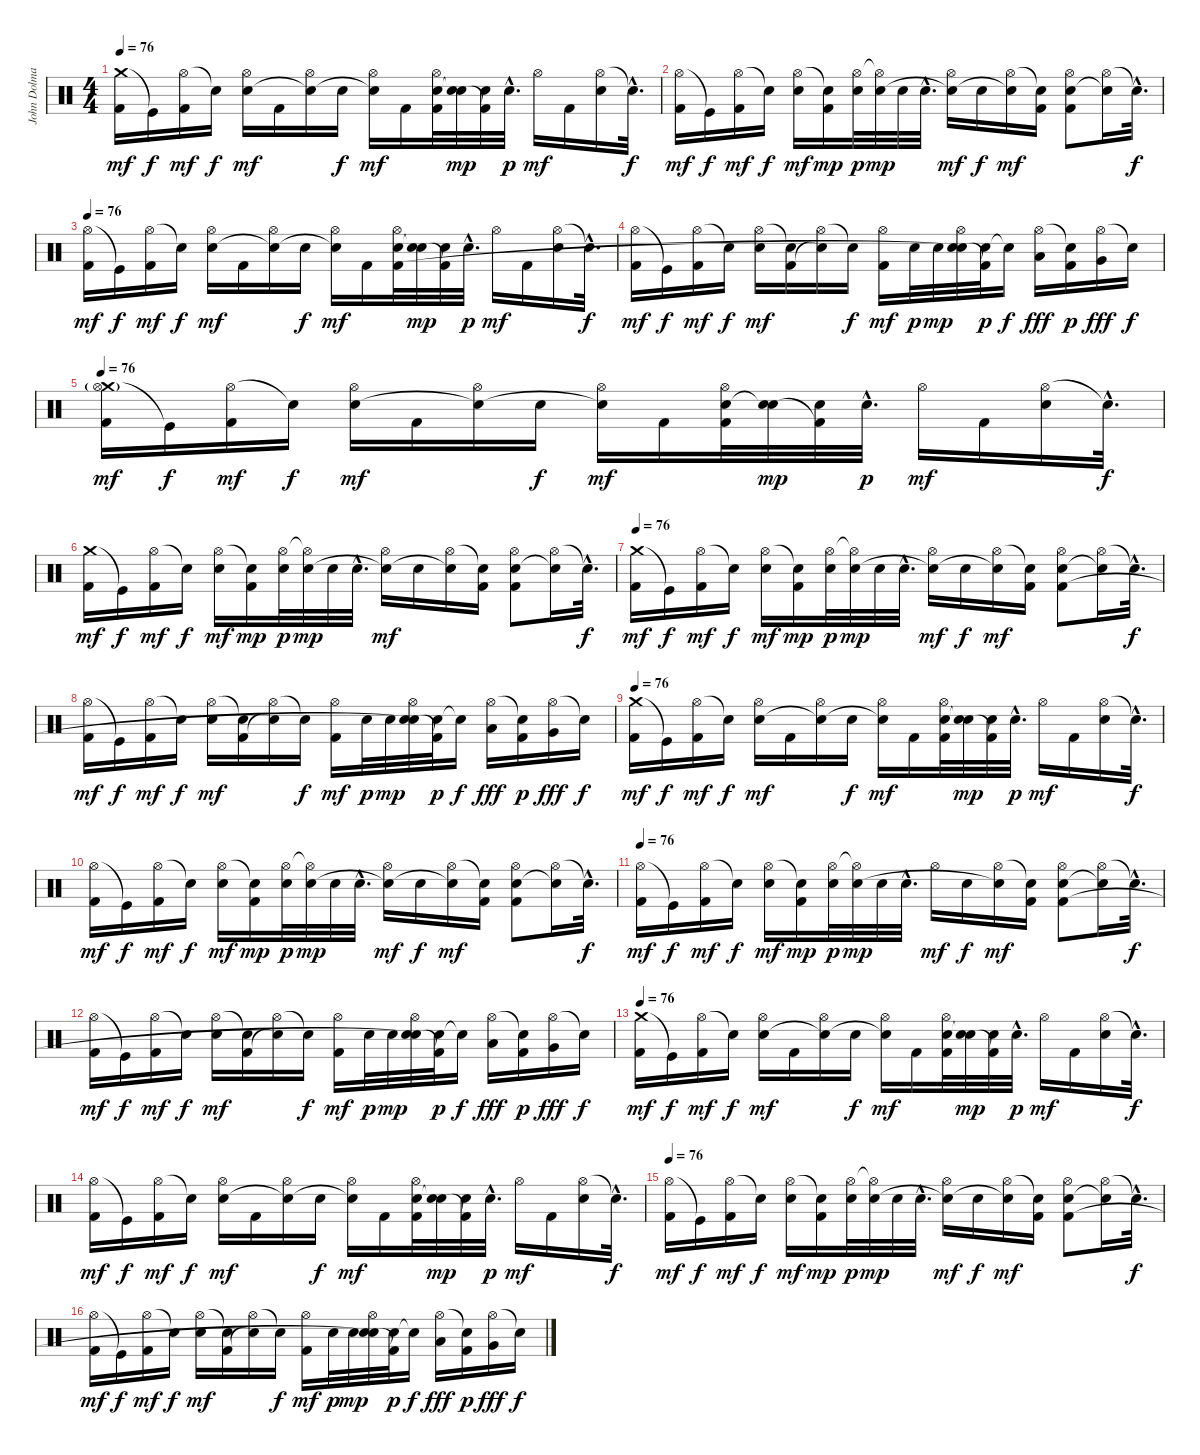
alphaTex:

\track ("John Dolmayan" "John Dolma") {instrument percussion}
\staff {score}
\articulation defaults
\ts (4 4)
\tempo 76
\clef neutral
\ks c
("Crash medium (hit)" "Kick (hit) 2").16{dy mf} "Kick (hit)"{t}.16{dy f} ("Hi-Hat (open)" "Kick (hit) 2").16{dy mf} "Snare (hit)"{t}.16{dy f} ("Hi-Hat (open)" "Electric Snare (hit)").16{dy mf} "Kick (hit) 2".16 ("Hi-Hat (open)" "Snare (hit)"{t}).16 "Electric Snare (hit)".16{dy f} ("Hi-Hat (open)" "Snare (hit)"{t}).16{dy mf} "Kick (hit) 2".16 ("Hi-Hat (open)" "Electric Snare (hit)" "Kick (hit) 2").32 ("Electric Snare (hit)" "Snare (hit)"{t}).32{dy mp} ("Electric Snare (hit)" "Kick (hit) 2"{t}).32 "Electric Snare (hit)"{hac}.32{d dy p} "Hi-Hat (open)".16{dy mf} "Kick (hit) 2".16 ("Hi-Hat (open)" "Electric Snare (hit)").16 "Electric Snare (hit)"{hac t}.32{d dy f} |
("Hi-Hat (open)" "Kick (hit) 2").16{dy mf} "Kick (hit)"{t}.16{dy f} ("Hi-Hat (open)" "Kick (hit) 2").16{dy mf} "Snare (hit)"{t}.16{dy f} ("Hi-Hat (open)" "Electric Snare (hit)").16{dy mf} ("Snare (hit)"{t} "Kick (hit) 2").16{dy mp} ("Hi-Hat (open)" "Electric Snare (hit)").32{dy p} ("Hi-Hat (open)"{t} "Electric Snare (hit)").32{dy mp} "Electric Snare (hit)".32 "Electric Snare (hit)"{hac}.32{d} ("Hi-Hat (open)" "Electric Snare (hit)"{t}).16{dy mf} "Electric Snare (hit)".16{dy f} ("Hi-Hat (open)" "Electric Snare (hit)"{t}).16{dy mf} ("Snare (hit)"{t} "Kick (hit) 2").16 ("Hi-Hat (open)" "Electric Snare (hit)" "Kick (hit) 2").8 ("Hi-Hat (open)" "Electric Snare (hit)"{t}).16 "Snare (hit)"{hac t}.32{d dy f} |
\tempo 76
("Hi-Hat (open)" "Kick (hit) 2").16{dy mf} "Kick (hit)"{t}.16{dy f} ("Hi-Hat (open)" "Kick (hit) 2").16{dy mf} "Snare (hit)"{t}.16{dy f} ("Hi-Hat (open)" "Electric Snare (hit)").16{dy mf} "Kick (hit) 2".16 ("Hi-Hat (open)" "Snare (hit)"{t}).16 "Electric Snare (hit)".16{dy f} ("Hi-Hat (open)" "Snare (hit)"{t}).16{dy mf} "Kick (hit) 2".16 ("Hi-Hat (open)" "Electric Snare (hit)" "Kick (hit) 2").32 ("Electric Snare (hit)" "Snare (hit)"{t}).32{dy mp} ("Electric Snare (hit)" "Kick (hit) 2"{t}).32 "Electric Snare (hit)"{hac}.32{d dy p} "Hi-Hat (open)".16{dy mf} "Kick (hit) 2".16 ("Hi-Hat (open)" "Electric Snare (hit)").16 "Electric Snare (hit)"{hac t}.32{d dy f} |
("Hi-Hat (open)" "Kick (hit) 2").16{dy mf} "Kick (hit)"{t}.16{dy f} ("Hi-Hat (open)" "Kick (hit) 2").16{dy mf} "Snare (hit)"{t}.16{dy f} ("Hi-Hat (open)" "Electric Snare (hit)").16{dy mf} ("Snare (hit)"{t} "Kick (hit) 2").16 ("Hi-Hat (open)" "Snare (hit)"{t}).16 "Snare (hit)"{t}.16{dy f} ("Hi-Hat (open)" "Kick (hit) 2").16{dy mf} "Electric Snare (hit)".32{dy p} "Electric Snare (hit)".32{dy mp} ("Hi-Hat (open)" "Electric Snare (hit)" "Snare (hit)"{t}).32 ("Electric Snare (hit)" "Kick (hit) 2"{t}).32{dy p} "Electric Snare (hit)"{t}.16{dy f} ("Hi-Hat (open)" "Low Tom (hit)").16{dy fff} ("Snare (hit)"{t} "Kick (hit) 2").16{dy p} ("Hi-Hat (open)" "Very Low Tom (hit)").16{dy fff} "Snare (hit)"{t}.16{dy f} |
\tempo 76
("Crash medium (hit)" "Hi-Hat (open)"{g} "Kick (hit) 2").16{dy mf} "Kick (hit)"{t}.16{dy f} ("Hi-Hat (open)" "Kick (hit) 2").16{dy mf} "Snare (hit)"{t}.16{dy f} ("Hi-Hat (open)" "Electric Snare (hit)").16{dy mf} "Kick (hit) 2".16 ("Hi-Hat (open)" "Snare (hit)"{t}).16 "Electric Snare (hit)".16{dy f} ("Hi-Hat (open)" "Snare (hit)"{t}).16{dy mf} "Kick (hit) 2".16 ("Hi-Hat (open)" "Electric Snare (hit)" "Kick (hit) 2").32 ("Electric Snare (hit)" "Snare (hit)"{t}).32{dy mp} ("Electric Snare (hit)" "Kick (hit) 2"{t}).32 "Electric Snare (hit)"{hac}.32{d dy p} "Hi-Hat (open)".16{dy mf} "Kick (hit) 2".16 ("Hi-Hat (open)" "Electric Snare (hit)").16 "Electric Snare (hit)"{hac t}.32{d dy f} |
("Crash medium (hit)" "Kick (hit) 2").16{dy mf} "Kick (hit)"{t}.16{dy f} ("Hi-Hat (open)" "Kick (hit) 2").16{dy mf} "Snare (hit)"{t}.16{dy f} ("Hi-Hat (open)" "Electric Snare (hit)").16{dy mf} ("Snare (hit)"{t} "Kick (hit) 2").16{dy mp} ("Hi-Hat (open)" "Electric Snare (hit)").32{dy p} ("Hi-Hat (open)"{t} "Electric Snare (hit)").32{dy mp} "Electric Snare (hit)".32 "Electric Snare (hit)"{hac}.32{d} ("Hi-Hat (open)" "Electric Snare (hit)"{t}).16{dy mf} "Electric Snare (hit)".16 ("Hi-Hat (open)" "Electric Snare (hit)"{t}).16 ("Snare (hit)"{t} "Kick (hit) 2").16 ("Hi-Hat (open)" "Electric Snare (hit)" "Kick (hit) 2").8 ("Hi-Hat (open)" "Electric Snare (hit)"{t}).16 "Snare (hit)"{hac t}.32{d dy f} |
\tempo 76
("Crash medium (hit)" "Kick (hit) 2").16{dy mf} "Kick (hit)"{t}.16{dy f} ("Hi-Hat (open)" "Kick (hit) 2").16{dy mf} "Snare (hit)"{t}.16{dy f} ("Hi-Hat (open)" "Electric Snare (hit)").16{dy mf} ("Snare (hit)"{t} "Kick (hit) 2").16{dy mp} ("Hi-Hat (open)" "Electric Snare (hit)").32{dy p} ("Hi-Hat (open)"{t} "Electric Snare (hit)").32{dy mp} "Electric Snare (hit)".32 "Electric Snare (hit)"{hac}.32{d} ("Hi-Hat (open)" "Electric Snare (hit)"{t}).16{dy mf} "Electric Snare (hit)".16{dy f} ("Hi-Hat (open)" "Electric Snare (hit)"{t}).16{dy mf} ("Snare (hit)"{t} "Kick (hit) 2").16 ("Hi-Hat (open)" "Electric Snare (hit)" "Kick (hit) 2").8 ("Hi-Hat (open)" "Electric Snare (hit)"{t}).16 "Snare (hit)"{hac t}.32{d dy f} |
("Hi-Hat (open)" "Kick (hit) 2").16{dy mf} "Kick (hit)"{t}.16{dy f} ("Hi-Hat (open)" "Kick (hit) 2").16{dy mf} "Snare (hit)"{t}.16{dy f} ("Hi-Hat (open)" "Electric Snare (hit)").16{dy mf} ("Snare (hit)"{t} "Kick (hit) 2").16 ("Hi-Hat (open)" "Snare (hit)"{t}).16 "Snare (hit)"{t}.16{dy f} ("Hi-Hat (open)" "Kick (hit) 2").16{dy mf} "Electric Snare (hit)".32{dy p} "Electric Snare (hit)".32{dy mp} ("Hi-Hat (open)" "Electric Snare (hit)" "Snare (hit)"{t}).32 ("Electric Snare (hit)" "Kick (hit) 2"{t}).32{dy p} "Electric Snare (hit)"{t}.16{dy f} ("Hi-Hat (open)" "Low Tom (hit)").16{dy fff} ("Snare (hit)"{t} "Kick (hit) 2").16{dy p} ("Hi-Hat (open)" "Very Low Tom (hit)").16{dy fff} "Snare (hit)"{t}.16{dy f} |
\tempo 76
("Crash medium (hit)" "Kick (hit) 2").16{dy mf} "Kick (hit)"{t}.16{dy f} ("Hi-Hat (open)" "Kick (hit) 2").16{dy mf} "Snare (hit)"{t}.16{dy f} ("Hi-Hat (open)" "Electric Snare (hit)").16{dy mf} "Kick (hit) 2".16 ("Hi-Hat (open)" "Snare (hit)"{t}).16 "Electric Snare (hit)".16{dy f} ("Hi-Hat (open)" "Snare (hit)"{t}).16{dy mf} "Kick (hit) 2".16 ("Hi-Hat (open)" "Electric Snare (hit)" "Kick (hit) 2").32 ("Electric Snare (hit)" "Snare (hit)"{t}).32{dy mp} ("Electric Snare (hit)" "Kick (hit) 2"{t}).32 "Electric Snare (hit)"{hac}.32{d dy p} "Hi-Hat (open)".16{dy mf} "Kick (hit) 2".16 ("Hi-Hat (open)" "Electric Snare (hit)").16 "Electric Snare (hit)"{hac t}.32{d dy f} |
("Hi-Hat (open)" "Kick (hit) 2").16{dy mf} "Kick (hit)"{t}.16{dy f} ("Hi-Hat (open)" "Kick (hit) 2").16{dy mf} "Snare (hit)"{t}.16{dy f} ("Hi-Hat (open)" "Electric Snare (hit)").16{dy mf} ("Snare (hit)"{t} "Kick (hit) 2").16{dy mp} ("Hi-Hat (open)" "Electric Snare (hit)").32{dy p} ("Hi-Hat (open)"{t} "Electric Snare (hit)").32{dy mp} "Electric Snare (hit)".32 "Electric Snare (hit)"{hac}.32{d} ("Hi-Hat (open)" "Electric Snare (hit)"{t}).16{dy mf} "Electric Snare (hit)".16{dy f} ("Hi-Hat (open)" "Electric Snare (hit)"{t}).16{dy mf} ("Snare (hit)"{t} "Kick (hit) 2").16 ("Hi-Hat (open)" "Electric Snare (hit)" "Kick (hit) 2").8 ("Hi-Hat (open)" "Electric Snare (hit)"{t}).16 "Snare (hit)"{hac t}.32{d dy f} |
\tempo 76
("Hi-Hat (open)" "Kick (hit) 2").16{dy mf} "Kick (hit)"{t}.16{dy f} ("Hi-Hat (open)" "Kick (hit) 2").16{dy mf} "Snare (hit)"{t}.16{dy f} ("Hi-Hat (open)" "Electric Snare (hit)").16{dy mf} ("Snare (hit)"{t} "Kick (hit) 2").16{dy mp} ("Hi-Hat (open)" "Electric Snare (hit)").32{dy p} ("Hi-Hat (open)"{t} "Electric Snare (hit)").32{dy mp} "Electric Snare (hit)".32 "Electric Snare (hit)"{hac}.32{d} "Hi-Hat (open)".16{dy mf} "Electric Snare (hit)".16{dy f} ("Hi-Hat (open)" "Electric Snare (hit)"{t}).16{dy mf} ("Snare (hit)"{t} "Kick (hit) 2").16 ("Hi-Hat (open)" "Electric Snare (hit)" "Kick (hit) 2").8 ("Hi-Hat (open)" "Electric Snare (hit)"{t}).16 "Snare (hit)"{hac t}.32{d dy f} |
("Hi-Hat (open)" "Kick (hit) 2").16{dy mf} "Kick (hit)"{t}.16{dy f} ("Hi-Hat (open)" "Kick (hit) 2").16{dy mf} "Snare (hit)"{t}.16{dy f} ("Hi-Hat (open)" "Electric Snare (hit)").16{dy mf} ("Snare (hit)"{t} "Kick (hit) 2").16 ("Hi-Hat (open)" "Snare (hit)"{t}).16 "Snare (hit)"{t}.16{dy f} ("Hi-Hat (open)" "Kick (hit) 2").16{dy mf} "Electric Snare (hit)".32{dy p} "Electric Snare (hit)".32{dy mp} ("Hi-Hat (open)" "Electric Snare (hit)" "Snare (hit)"{t}).32 ("Electric Snare (hit)" "Kick (hit) 2"{t}).32{dy p} "Electric Snare (hit)"{t}.16{dy f} ("Hi-Hat (open)" "Low Tom (hit)").16{dy fff} ("Snare (hit)"{t} "Kick (hit) 2").16{dy p} ("Hi-Hat (open)" "Very Low Tom (hit)").16{dy fff} "Snare (hit)"{t}.16{dy f} |
\tempo 76
("Crash medium (hit)" "Kick (hit) 2").16{dy mf} "Kick (hit)"{t}.16{dy f} ("Hi-Hat (open)" "Kick (hit) 2").16{dy mf} "Snare (hit)"{t}.16{dy f} ("Hi-Hat (open)" "Electric Snare (hit)").16{dy mf} "Kick (hit) 2".16 ("Hi-Hat (open)" "Snare (hit)"{t}).16 "Electric Snare (hit)".16{dy f} ("Hi-Hat (open)" "Snare (hit)"{t}).16{dy mf} "Kick (hit) 2".16 ("Hi-Hat (open)" "Electric Snare (hit)" "Kick (hit) 2").32 ("Electric Snare (hit)" "Snare (hit)"{t}).32{dy mp} ("Electric Snare (hit)" "Kick (hit) 2"{t}).32 "Electric Snare (hit)"{hac}.32{d dy p} "Hi-Hat (open)".16{dy mf} "Kick (hit) 2".16 ("Hi-Hat (open)" "Electric Snare (hit)").16 "Electric Snare (hit)"{hac t}.32{d dy f} |
("Hi-Hat (open)" "Kick (hit) 2").16{dy mf} "Kick (hit)"{t}.16{dy f} ("Hi-Hat (open)" "Kick (hit) 2").16{dy mf} "Snare (hit)"{t}.16{dy f} ("Hi-Hat (open)" "Electric Snare (hit)").16{dy mf} "Kick (hit) 2".16 ("Hi-Hat (open)" "Snare (hit)"{t}).16 "Electric Snare (hit)".16{dy f} ("Hi-Hat (open)" "Snare (hit)"{t}).16{dy mf} "Kick (hit) 2".16 ("Hi-Hat (open)" "Electric Snare (hit)" "Kick (hit) 2").32 ("Electric Snare (hit)" "Snare (hit)"{t}).32{dy mp} ("Electric Snare (hit)" "Kick (hit) 2"{t}).32 "Electric Snare (hit)"{hac}.32{d dy p} "Hi-Hat (open)".16{dy mf} "Kick (hit) 2".16 ("Hi-Hat (open)" "Electric Snare (hit)").16 "Electric Snare (hit)"{hac t}.32{d dy f} |
\tempo 76
("Hi-Hat (open)" "Kick (hit) 2").16{dy mf} "Kick (hit)"{t}.16{dy f} ("Hi-Hat (open)" "Kick (hit) 2").16{dy mf} "Snare (hit)"{t}.16{dy f} ("Hi-Hat (open)" "Electric Snare (hit)").16{dy mf} ("Snare (hit)"{t} "Kick (hit) 2").16{dy mp} ("Hi-Hat (open)" "Electric Snare (hit)").32{dy p} ("Hi-Hat (open)"{t} "Electric Snare (hit)").32{dy mp} "Electric Snare (hit)".32 "Electric Snare (hit)"{hac}.32{d} ("Hi-Hat (open)" "Electric Snare (hit)"{t}).16{dy mf} "Electric Snare (hit)".16{dy f} ("Hi-Hat (open)" "Electric Snare (hit)"{t}).16{dy mf} ("Snare (hit)"{t} "Kick (hit) 2").16 ("Hi-Hat (open)" "Electric Snare (hit)" "Kick (hit) 2").8 ("Hi-Hat (open)" "Electric Snare (hit)"{t}).16 "Snare (hit)"{hac t}.32{d dy f} |
("Hi-Hat (open)" "Kick (hit) 2").16{dy mf} "Kick (hit)"{t}.16{dy f} ("Hi-Hat (open)" "Kick (hit) 2").16{dy mf} "Snare (hit)"{t}.16{dy f} ("Hi-Hat (open)" "Electric Snare (hit)").16{dy mf} ("Snare (hit)"{t} "Kick (hit) 2").16 ("Hi-Hat (open)" "Snare (hit)"{t}).16 "Snare (hit)"{t}.16{dy f} ("Hi-Hat (open)" "Kick (hit) 2").16{dy mf} "Electric Snare (hit)".32{dy p} "Electric Snare (hit)".32{dy mp} ("Hi-Hat (open)" "Electric Snare (hit)" "Snare (hit)"{t}).32 ("Electric Snare (hit)" "Kick (hit) 2"{t}).32{dy p} "Electric Snare (hit)"{t}.16{dy f} ("Hi-Hat (open)" "Low Tom (hit)").16{dy fff} ("Snare (hit)"{t} "Kick (hit) 2").16{dy p} ("Hi-Hat (open)" "Very Low Tom (hit)").16{dy fff} "Snare (hit)"{t}.16{dy f}
